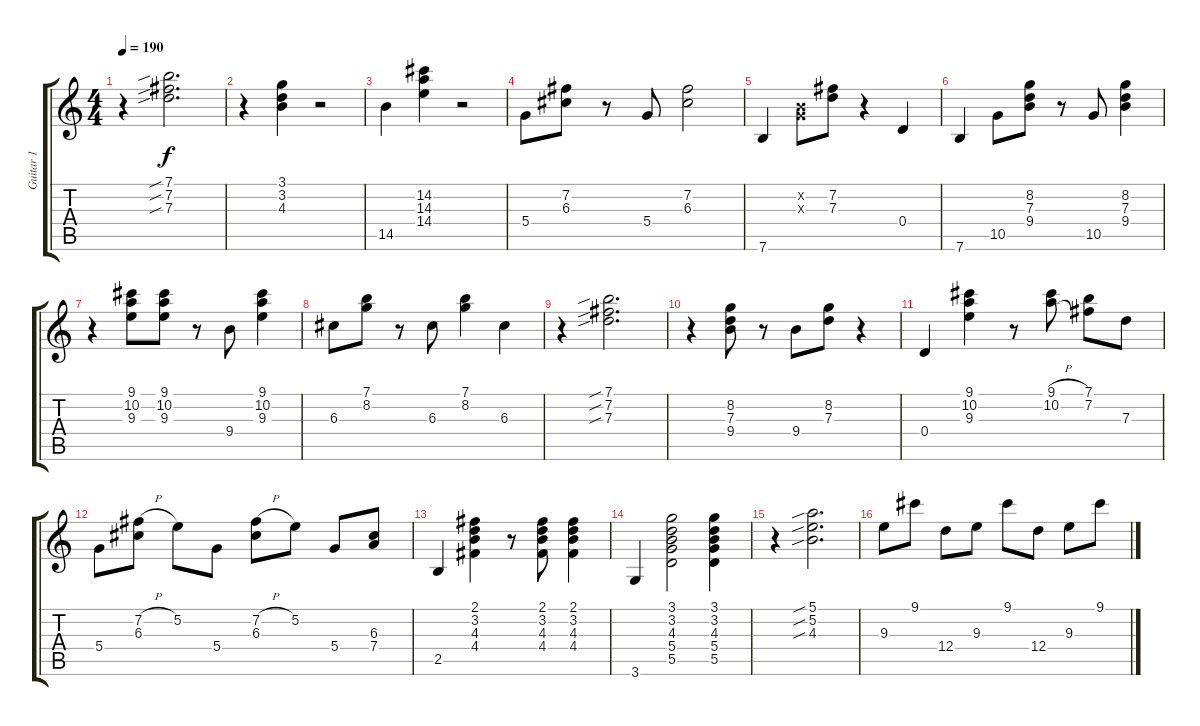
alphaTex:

\track ("Guitar 1" "Guitar 1") {instrument acousticguitarnylon}
\staff {score tabs}
\tuning (E4 B3 G3 D3 A2 E2) {hide}
\ts (4 4)
\tempo 190
\clef g2
\ks c
r.4{dy f volume 13} (7.1{sib} 7.2{sib} 7.3{sib}).2{d} |
r.4 (3.1 3.2 4.3).4 r.2 |
14.5.4 (14.2 14.3 14.4).4 r.2 |
5.4.8 (7.2 6.3).8 r.8 5.4.8 (7.2 6.3).2 |
7.6.4 (0.2{x} 0.3{x}).8 (7.2 7.3).8 r.4 0.4.4 |
7.6.4 10.5.8 (8.2 7.3 9.4).8 r.8 10.5.8 (8.2 7.3 9.4).4 |
r.4 (9.1 10.2 9.3).8 (9.1 10.2 9.3).8 r.8 9.4.8 (9.1 10.2 9.3).4 |
6.3.8 (7.1 8.2).8 r.8 6.3.8 (7.1 8.2).4 6.3.4 |
r.4{volume 15 balance 5} (7.1{sib} 7.2{sib} 7.3{sib}).2{d} |
r.4 (8.2 7.3 9.4).8 r.8 9.4.8 (8.2 7.3).8 r.4 |
0.4.4 (9.1 10.2 9.3).4 r.8 (9.1{h} 10.2{h}).8 (7.1 7.2).8 7.3.8 |
5.4.8 (7.2{h} 6.3).8 5.2.8 5.4.8 (7.2{h} 6.3).8 5.2.8 5.4.8 (6.3 7.4).8 |
2.5.4 (2.1 3.2 4.3 4.4).4 r.8 (2.1 3.2 4.3 4.4).8 (2.1 3.2 4.3 4.4).4 |
3.6.4 (3.1 3.2 4.3 5.4 5.5).2 (3.1 3.2 4.3 5.4 5.5).4 |
r.4 (5.1{sib} 5.2{sib} 4.3{sib}).2{d} |
9.3.8 9.1.8 12.4.8 9.3.8 9.1.8 12.4.8 9.3.8 9.1.8
